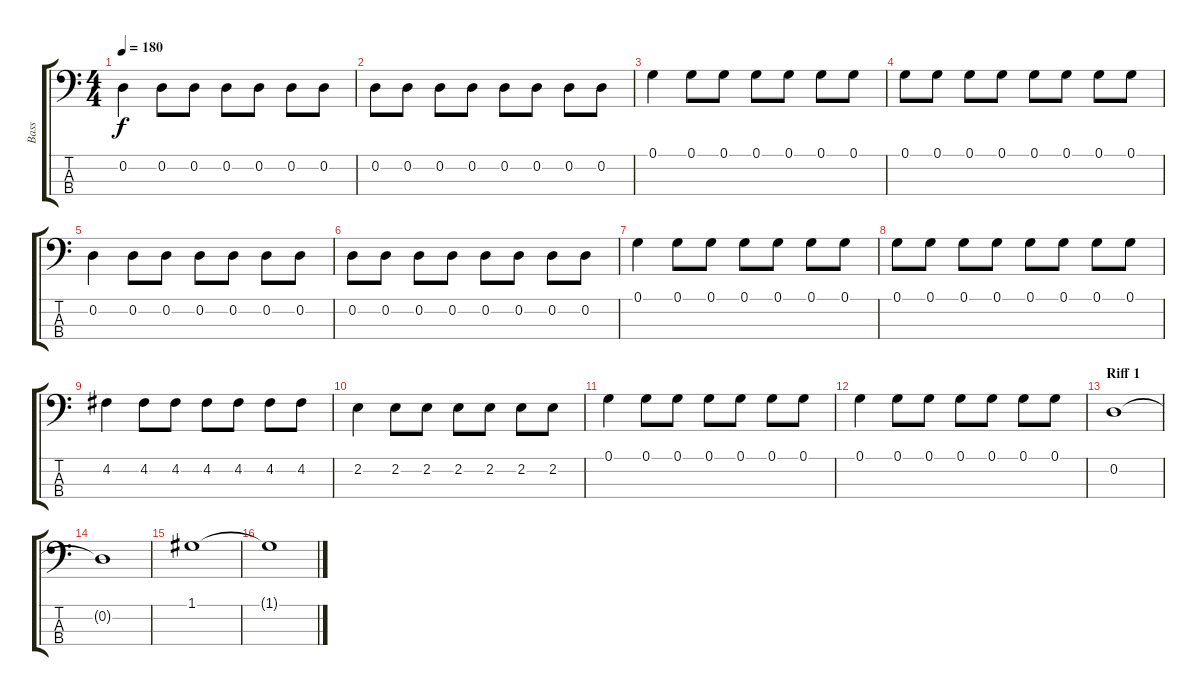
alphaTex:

\track ("Bass" "Bass") {instrument electricbasspick}
\staff {score tabs}
\tuning (G2 D2 A1 E1) {hide}
\ts (4 4)
\tempo 180
\clef f4
\ks c
0.2.4{dy f} 0.2.8 0.2.8 0.2.8 0.2.8 0.2.8 0.2.8 |
0.2.8 0.2.8 0.2.8 0.2.8 0.2.8 0.2.8 0.2.8 0.2.8 |
0.1.4 0.1.8 0.1.8 0.1.8 0.1.8 0.1.8 0.1.8 |
0.1.8 0.1.8 0.1.8 0.1.8 0.1.8 0.1.8 0.1.8 0.1.8 |
0.2.4 0.2.8 0.2.8 0.2.8 0.2.8 0.2.8 0.2.8 |
0.2.8 0.2.8 0.2.8 0.2.8 0.2.8 0.2.8 0.2.8 0.2.8 |
0.1.4 0.1.8 0.1.8 0.1.8 0.1.8 0.1.8 0.1.8 |
0.1.8 0.1.8 0.1.8 0.1.8 0.1.8 0.1.8 0.1.8 0.1.8 |
4.2.4 4.2.8 4.2.8 4.2.8 4.2.8 4.2.8 4.2.8 |
2.2.4 2.2.8 2.2.8 2.2.8 2.2.8 2.2.8 2.2.8 |
0.1.4 0.1.8 0.1.8 0.1.8 0.1.8 0.1.8 0.1.8 |
0.1.4 0.1.8 0.1.8 0.1.8 0.1.8 0.1.8 0.1.8 |
\section ("" "Riff 1")
0.2.1 |
0.2{t}.1 |
1.1.1 |
1.1{t}.1
